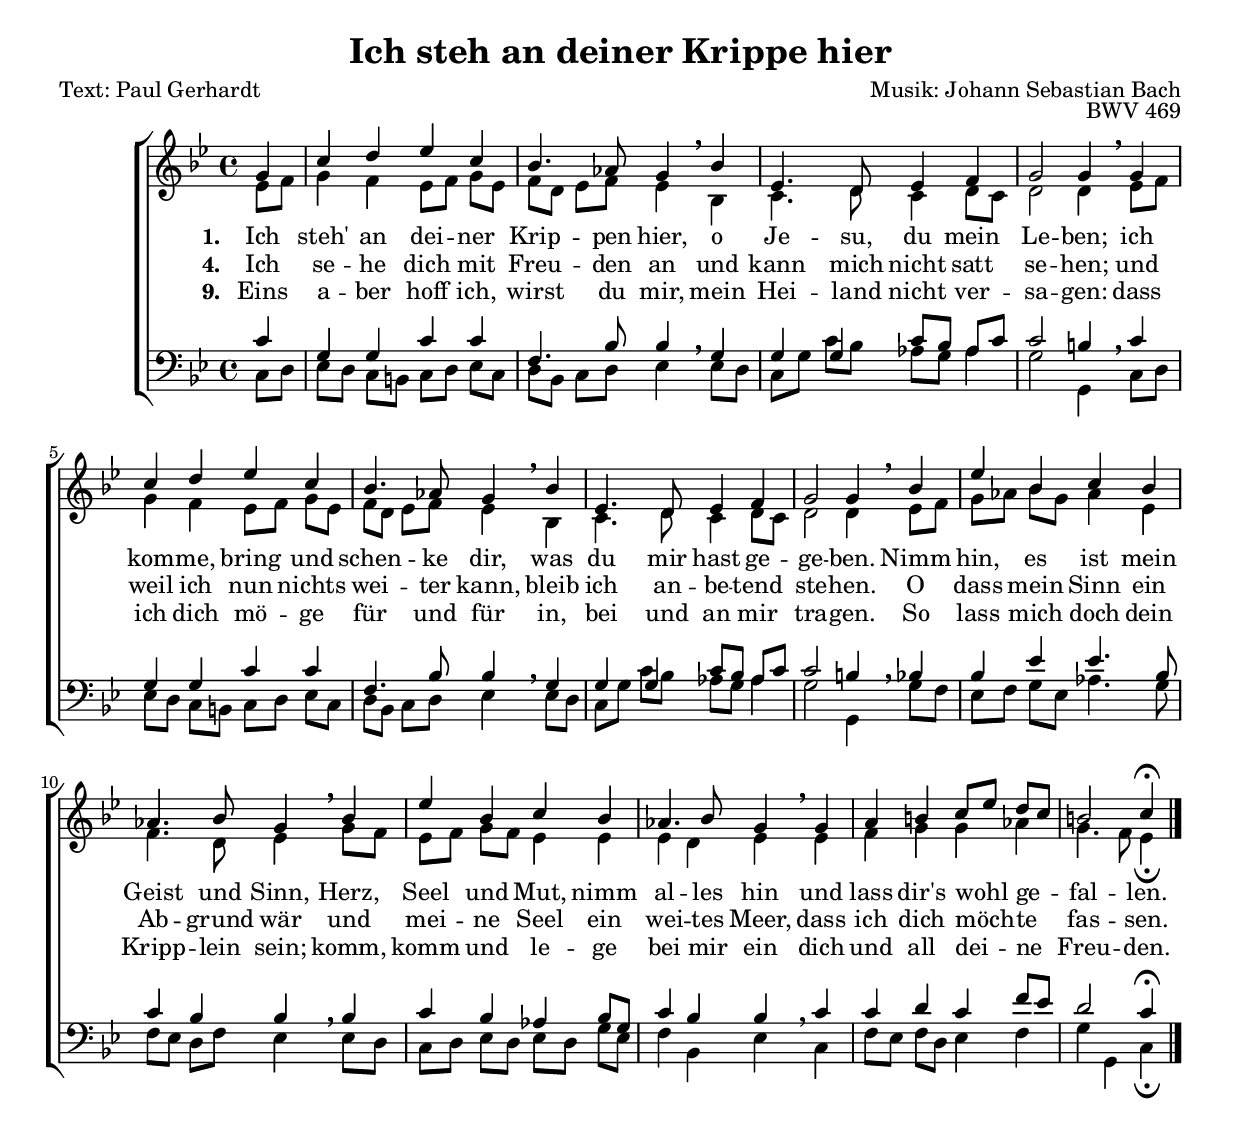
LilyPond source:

\version "2.12.3"
\include "deutsch.ly"


snotes = \relative c'' {
  \partial 4
  g4
  c d es c
  b4. as8 g4 \breathe b
  es,4. d8 es4 f
  g2 g4 \breathe g
  c d es c
  b4. as8 g4 \breathe b
  es,4. d8 es4 f
  g2 g4 \breathe b
  es b c b
  as4. b8 g4 \breathe b
  es b c b
  as4. b8 g4 \breathe g
  a h c8[ es] d[ c]
  %\set Timing.measurePosition = #(ly:make-moment 1 4)
  h2 c4\fermata
  \bar "|."
}

anotes = \relative c' {
  \partial 4
  es8[ f]
  g4 f es8[ f] g[ es]
  f[ d] es[ f] es4 \breathe b
  c4. d8 c4 d8[ c]
  d2 d4 \breathe es8[ f]
  g4 f es8[ f] g[ es]
  f[ d] es[ f] es4 \breathe b
  c4. d8 c4 d8[ c]
  d2 d4 \breathe es8[ f]
  g[ as] b[ g] as4 es
  f4. d8 es4 \breathe g8[ f]
  es[ f] g[ f] es4 es
  es d es \breathe es
  f g g as
  
  g4. f8 es4\fermata
}

tnotes = \relative c' {
  \partial 4
  c4
  g g c c
  f,4. b8 b4 \breathe g
  g g c8[ b] as[ c]
  c2 h4 \breathe c
  g g c c
  f,4. b8 b4 \breathe g
  g g c8[ b] as[ c]
  c2 h4 \breathe b
  b es es4. b8
  c4 b b \breathe b
  c b as b8[ g]
  c4 b b \breathe c
  c d c f8[ es]
  
  d2 c4 \fermata
}

bnotes = \relative c {
  \partial 4
  \repeat unfold 2 {
    c8[ d]
    es[ d] c[ h] c[ d] es[ c]
    d[ b] c[ d] es4 \breathe es8[ d]
    c[ g'] c[ b] as[ g] as4
    g2 g,4 \breathe }
  g'8[ f]
  es[ f] g[ es] as4. g8
  f8[ es] d[ f] es4 \breathe es8[ d]
  c[ d] es[ d] es[ d] g[ es]
  f4 b, es c
  f8[ es] f[ d] es4 f
 
  g g, c\fermata
}

choraltextone = \lyricmode {
  \set stanza = #"1. "
  Ich steh' an dei -- ner Krip -- pen hier,
  o Je -- su, du mein Le -- ben;
  ich kom -- me, bring und schen -- ke dir,
  was du mir hast ge -- ge -- ben.
  Nimm hin, es ist mein Geist und Sinn,
  Herz, Seel und Mut, nimm al -- les hin
  und lass dir's wohl ge -- fal -- len.
}

choraltextfour = \lyricmode {
  \set stanza = #"4. "
  Ich se -- he dich mit Freu -- den an
  und kann mich nicht satt se -- hen;
  und weil ich nun nichts wei -- ter kann,
  bleib ich an -- be -- tend ste -- hen.
  O dass mein Sinn ein Ab -- grund wär
  und mei -- ne Seel ein wei -- tes Meer,
  dass ich dich möch -- te fas -- sen.
}

choraltextnine = \lyricmode {
  \set stanza = #"9. "
  Eins a -- ber hoff ich, wirst du mir,
  mein Hei -- land nicht ver -- sa -- gen:
  dass ich dich mö -- ge für und für
  in, bei und an mir tra -- gen.
  So lass mich doch dein Kripp -- lein sein;
  komm, komm und le -- ge bei mir ein
  dich und all dei -- ne Freu -- den.
}

spart = {
  \new Staff <<
    \new Voice = "s" {
      \key g \minor
      \autoBeamOff
      \snotes
    }
    \new Lyrics \lyricsto "s" \choraltextone
    \new Lyrics \lyricsto "s" \choraltextfour
    \new Lyrics \lyricsto "s" \choraltextnine
  >>
  
}



\bookpart {
  
  \header {
    title = "Ich steh an deiner Krippe hier"
    composer = "Musik: Johann Sebastian Bach"
    poet = "Text: Paul Gerhardt"
    opus = "BWV 469"
  }
  
  #(set-global-staff-size 19)

  \score {
    \new ChoirStaff <<
      \new Staff <<
        \key g \minor
        \new Voice = "s" {
          \autoBeamOff
          \voiceOne
          \snotes
        }
        \new Voice = "a" {
          \autoBeamOff
          \voiceTwo
          \anotes
        }
        \new Lyrics \lyricsto "s" \choraltextone
        \new Lyrics \lyricsto "s" \choraltextfour
        \new Lyrics \lyricsto "s" \choraltextnine
      >>
      
      \new Staff <<
        \key g \minor
        \clef bass
        \new Voice = "t" {
          
          \autoBeamOff
          \voiceOne
          \tnotes
        }
        
        \new Voice = "b" {
          \autoBeamOff
          \voiceTwo
          \bnotes
        }
      >>
      
    >>
  }
}
          
  

  
